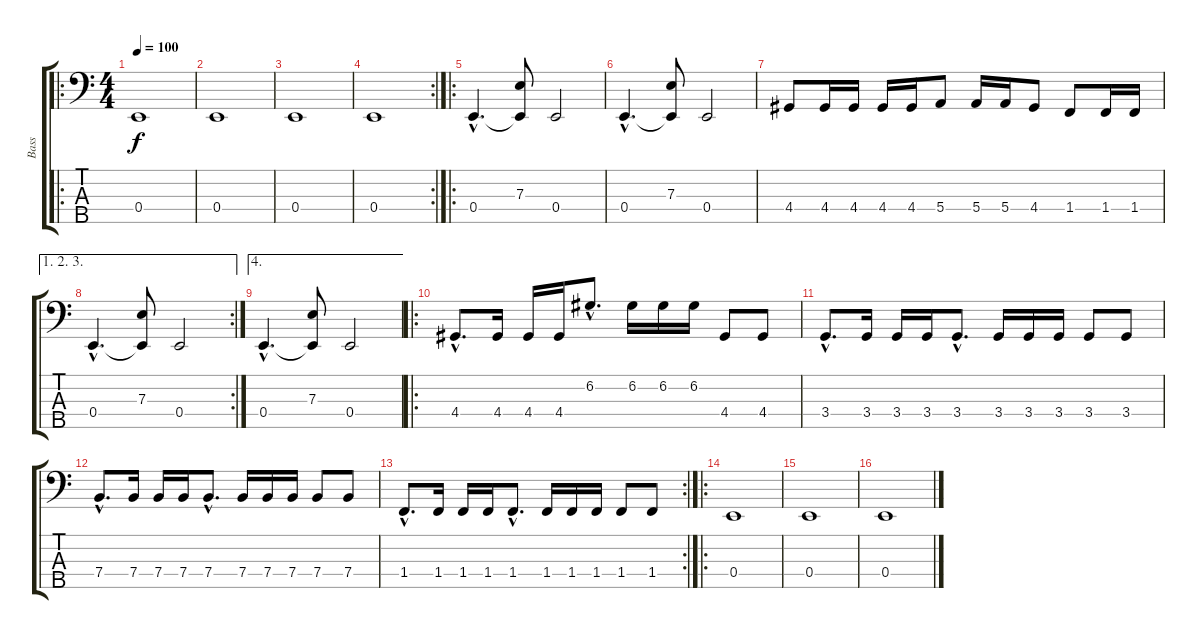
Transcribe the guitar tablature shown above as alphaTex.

\track ("Bass" "Bass") {instrument electricbassfinger}
\staff {score tabs}
\tuning (G2 D2 A1 E1 B0) {hide}
\ro
\ts (4 4)
\tempo 100
\clef f4
\ks c
0.4.1{dy f instrument electricbassfinger} |
0.4.1 |
0.4.1 |
\rc 2
0.4.1 |
\ro
0.4{hac}.4{d} (7.3 0.4{t}).8 0.4.2 |
0.4{hac}.4{d} (7.3 0.4{t}).8 0.4.2 |
4.4.8 4.4.16 4.4.16 4.4.16 4.4.16 5.4.8 5.4.16 5.4.16 4.4.8 1.4.8 1.4.16 1.4.16 |
\ae (1 2 3)
\rc 2
0.4{hac}.4{d} (7.3 0.4{t}).8 0.4.2 |
\ae 4
0.4{hac}.4{d} (7.3 0.4{t}).8 0.4.2 |
\ro
4.4{hac}.8{d} 4.4.16 4.4.16 4.4.16 6.2{hac}.8{d} 6.2.16 6.2.16 6.2.16 4.4.8 4.4.8 |
3.4{hac}.8{d} 3.4.16 3.4.16 3.4.16 3.4{hac}.8{d} 3.4.16 3.4.16 3.4.16 3.4.8 3.4.8 |
7.4{hac}.8{d} 7.4.16 7.4.16 7.4.16 7.4{hac}.8{d} 7.4.16 7.4.16 7.4.16 7.4.8 7.4.8 |
\rc 2
1.4{hac}.8{d} 1.4.16 1.4.16 1.4.16 1.4{hac}.8{d} 1.4.16 1.4.16 1.4.16 1.4.8 1.4.8 |
\ro
0.4.1 |
0.4.1 |
0.4.1
